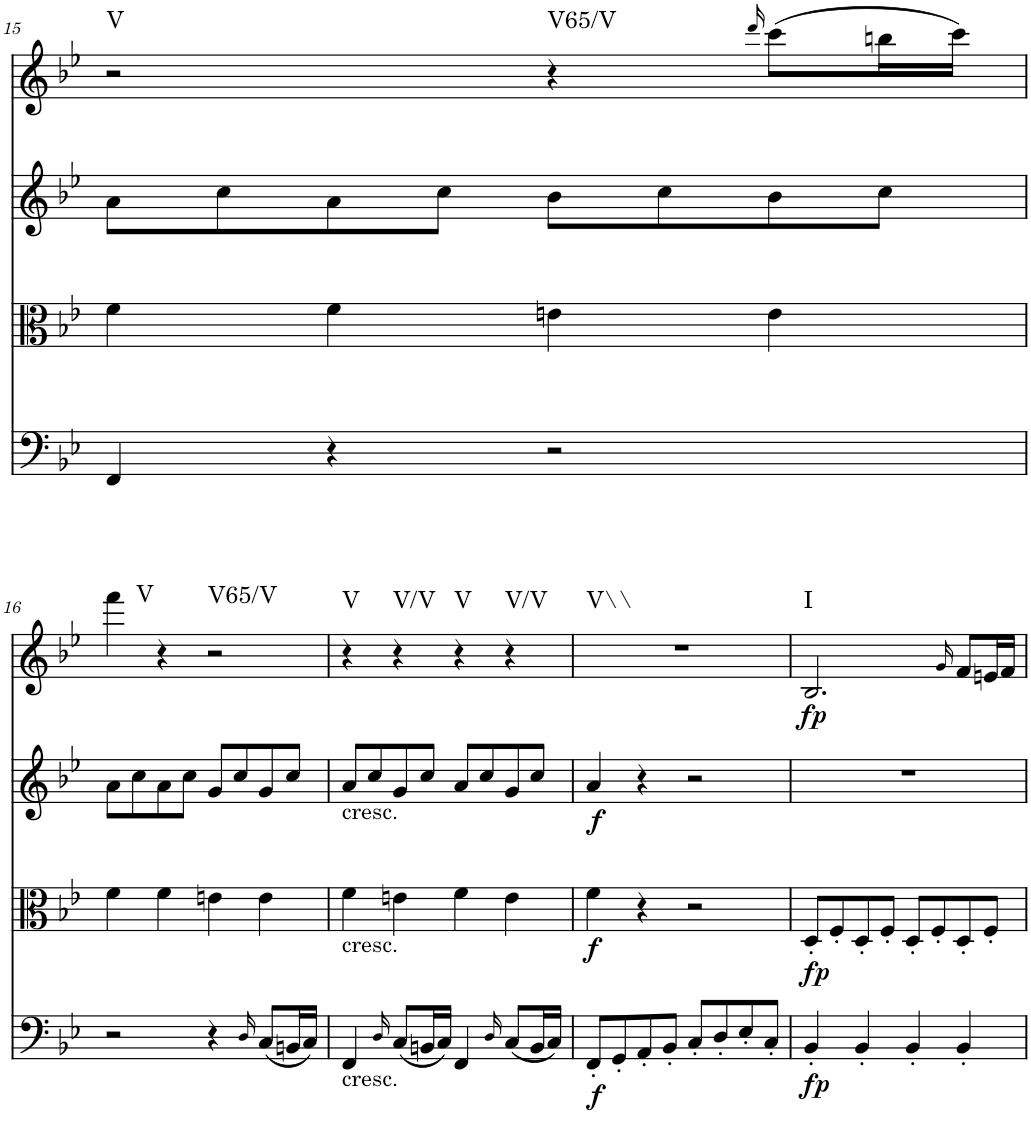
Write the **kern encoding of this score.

**kern	**dynam	**kern	**dynam	**kern	**dynam	**kern	**harte
*part4	*part4	*part3	*part3	*part2	*part2	*part1	*part1
*staff4	*staff4	*staff3	*staff3	*staff2	*staff2	*staff1	*
*I"Violoncello	*	*I"Viola	*	*I"Violin II	*	*I"Violin I	*
*I'Vc	*	*I'Vla	*	*I'Vln	*	*I'Vln	*
!!LO:PB:g=z
*clefF4	*	*clefC3	*	*clefG2	*	*clefG2	*
*k[b-e-]	*	*k[b-e-]	*	*k[b-e-]	*	*k[b-e-]	*
*B-:	*	*B-:	*	*B-:	*	*B-:	*
*M2/2	*	*M2/2	*	*M2/2	*	*M2/2	*
=15	=15	=15	=15	=15	=15	=15	=15
!	!	!	!	!	!	!	!LO:H:kt=V
4FF/	.	4f\	.	8a\L	.	2r	N
.	.	.	.	8cc\	.	.	.
4r	.	4f\	.	8a\	.	.	.
.	.	.	.	8cc\J	.	.	.
!	!	!	!	!	!	!	!LO:H:kt=V65/V
2r	.	4en\	.	8b-\L	.	4r	N
.	.	.	.	8cc\	.	.	.
.	.	.	.	.	.	16qddd/	.
.	.	4e\	.	8b-\	.	(8ccc\L	.
.	.	.	.	8cc\J	.	16bbn\L	.
.	.	.	.	.	.	16ccc\JJ)	.
!!LO:LB:g=z
=16	=16	=16	=16	=16	=16	=16	=16
!	!	!	!	!	!	!	!LO:H:kt=V
2r	.	4f\	.	8a\L	.	4fff\	N
.	.	.	.	8cc\	.	.	.
.	.	4f\	.	8a\	.	4r	.
.	.	.	.	8cc\J	.	.	.
!	!	!	!	!	!	!	!LO:H:kt=V65/V
4r	.	4en\	.	8g/L	.	2r	N
.	.	.	.	8cc/	.	.	.
16qD/	.	.	.	.	.	.	.
(8C/L	.	4e\	.	8g/	.	.	.
16BBn/L	.	.	.	8cc/J	.	.	.
16C/JJ)	.	.	.	.	.	.	.
=17	=17	=17	=17	=17	=17	=17	=17
!	!	!	!	!LO:TX:b:t=cresc.	!	!	!
!	!	!LO:TX:b:t=cresc.	!	!	!	!	!
!LO:TX:b:t=cresc.	!	!	!	!	!	!	!LO:H:kt=V
4FF/	.	4f\	.	8a/L	.	4r	N
.	.	.	.	8cc/	.	.	.
16qD/	.	.	.	.	.	.	.
!	!	!	!	!	!	!	!LO:H:kt=V/V
(8C/L	.	4en\	.	8g/	.	4r	N
16BBn/L	.	.	.	8cc/J	.	.	.
16C/JJ)	.	.	.	.	.	.	.
!	!	!	!	!	!	!	!LO:H:kt=V
4FF/	.	4f\	.	8a/L	.	4r	N
.	.	.	.	8cc/	.	.	.
16qD/	.	.	.	.	.	.	.
!	!	!	!	!	!	!	!LO:H:kt=V/V
(8C/L	.	4e\	.	8g/	.	4r	N
16BB/L	.	.	.	8cc/J	.	.	.
16C/JJ)	.	.	.	.	.	.	.
=18	=18	=18	=18	=18	=18	=18	=18
!	!LO:DY:b	!	!LO:DY:b	!	!LO:DY:b	!	!LO:H:kt=V\\
8FF'/L	f	4f\	f	4a/	f	1r	N
8GG'/	.	.	.	.	.	.	.
8AA'/	.	4r	.	4r	.	.	.
8BB-'/J	.	.	.	.	.	.	.
8C'/L	.	2r	.	2r	.	.	.
8D'/	.	.	.	.	.	.	.
8E-'/	.	.	.	.	.	.	.
8C'/J	.	.	.	.	.	.	.
=19	=19	=19	=19	=19	=19	=19	=19
!	!LO:DY:b	!	!	!	!	!	!
!	!LO:DY:n=1:a	!	!	!	!LO:DY:a	!	!LO:H:kt=I
4BB-'/	fp fp	8D'/L	.	1r	fp	2.B-/	N
.	.	8F'/	.	.	.	.	.
4BB-'/	.	8D'/	.	.	.	.	.
.	.	8F'/J	.	.	.	.	.
4BB-'/	.	8D'/L	.	.	.	.	.
.	.	8F'/	.	.	.	.	.
.	.	.	.	.	.	16qg/	.
4BB-'/	.	8D'/	.	.	.	8f/L	.
.	.	8F'/J	.	.	.	16en/L	.
.	.	.	.	.	.	16f/JJ	.
=	=	=	=	=	=	=	=
*-	*-	*-	*-	*-	*-	*-	*-
